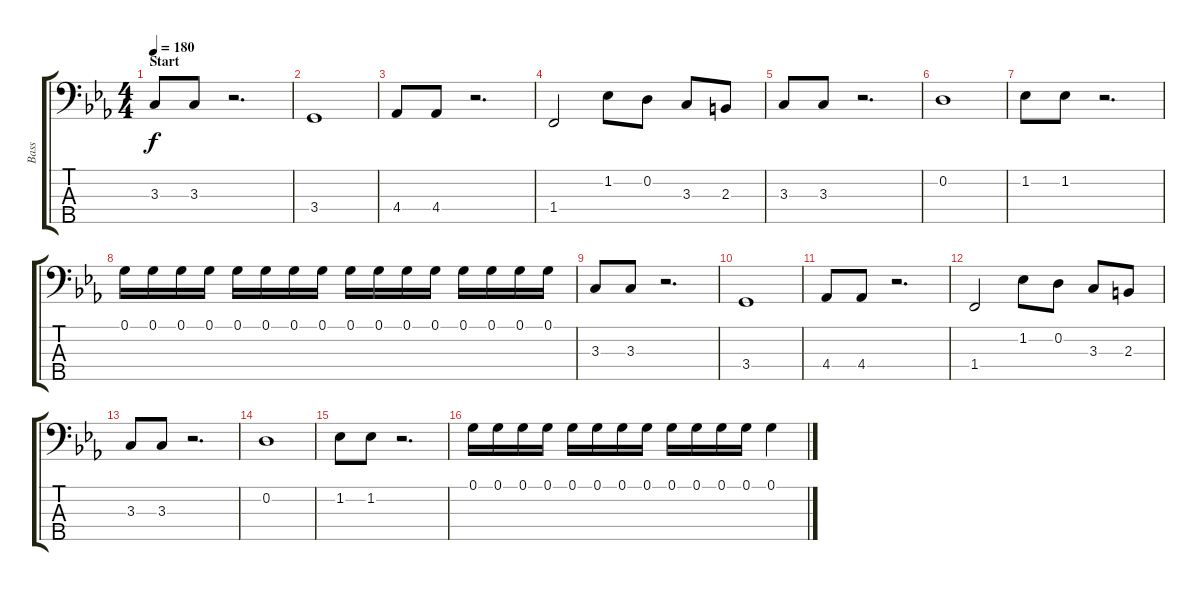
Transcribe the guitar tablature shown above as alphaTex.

\track ("Bass" "Bass") {instrument electricbassfinger}
\staff {score tabs}
\tuning (G2 D2 A1 E1 B0) {hide}
\ts (4 4)
\section ("" "Start")
\tempo 180
\clef f4
\ks eb
3.3.8{dy f instrument electricbassfinger} 3.3.8 r.2{d} |
3.4.1 |
4.4.8 4.4.8 r.2{d} |
1.4.2 1.2.8 0.2.8 3.3.8 2.3.8 |
3.3.8 3.3.8 r.2{d} |
0.2.1 |
1.2.8 1.2.8 r.2{d} |
0.1.16 0.1.16 0.1.16 0.1.16 0.1.16 0.1.16 0.1.16 0.1.16 0.1.16 0.1.16 0.1.16 0.1.16 0.1.16 0.1.16 0.1.16 0.1.16 |
3.3.8 3.3.8 r.2{d} |
3.4.1 |
4.4.8 4.4.8 r.2{d} |
1.4.2 1.2.8 0.2.8 3.3.8 2.3.8 |
3.3.8 3.3.8 r.2{d} |
0.2.1 |
1.2.8 1.2.8 r.2{d} |
0.1.16 0.1.16 0.1.16 0.1.16 0.1.16 0.1.16 0.1.16 0.1.16 0.1.16 0.1.16 0.1.16 0.1.16 0.1.4
